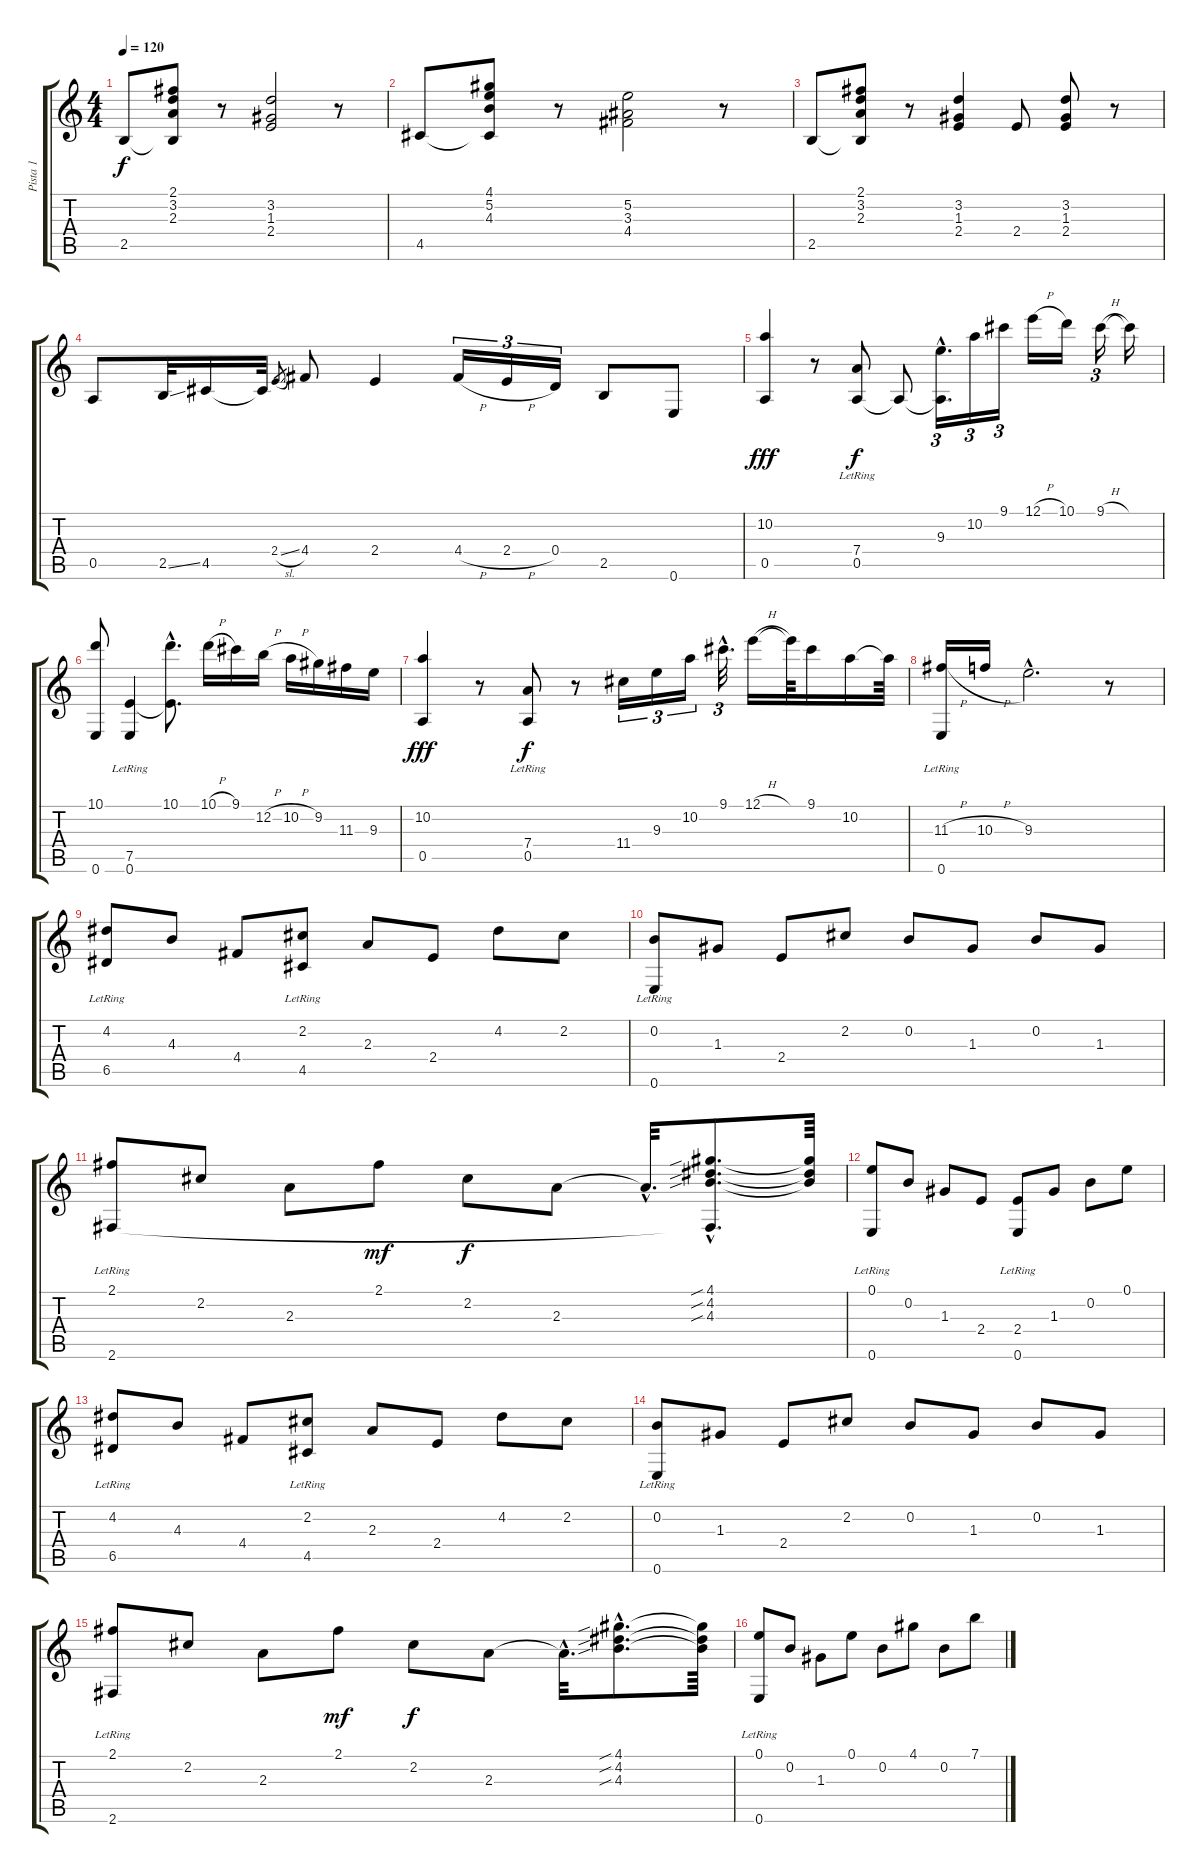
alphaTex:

\track ("Pista 1" "Pista 1") {instrument acousticguitarnylon}
\staff {score tabs}
\tuning (E4 B3 G3 D3 A2 E2) {hide}
\ts (4 4)
\tempo 120
\clef g2
\ks c
2.5.8{dy f} (2.1 3.2 2.3 2.5{t}).8 r.8 (3.2 1.3 2.4).2 r.8 |
4.5.8 (4.1 5.2 4.3 4.5{t}).8 r.8 (5.2 3.3 4.4).2 r.8 |
2.5.8 (2.1 3.2 2.3 2.5{t}).8 r.8 (3.2 1.3 2.4).4 2.4.8 (3.2 1.3 2.4).8 r.8 |
0.5.8 2.5{ss}.32 4.5.16 4.5{t}.32 2.4{sl}.8{gr} 4.4.8 2.4.4 4.4{h}.16{tu (3 2)} 2.4{h}.16{tu (3 2)} 0.4.16{tu (3 2)} 2.5.8 0.6.8 |
(10.2 0.5).4{dy fff} r.8 (7.4 0.5{lr}).8{dy f} 0.5{t}.8 (9.3{hac} 0.5{hac t}).16{d tu (3 2)} 10.2.16{tu (3 2)} 9.1.16{tu (3 2)} 12.1{h}.16 10.1.16 9.1{h}.16{tu (3 2)} 9.1{t}.16 |
(10.1 0.6).8 (7.5{lr} 0.6).4 (10.1{hac} 7.5{hac t}).8{d} 10.1{h}.16 9.1.16 12.2{h}.16 10.2{h}.16 9.2.16 11.3.16 9.3.16 |
(10.2 0.5).4{dy fff} r.8 (7.4{lr} 0.5).8{dy f} r.8 11.4.16{tu (3 2)} 9.3.16{tu (3 2)} 10.2.16{tu (3 2)} 9.1{hac}.32{d tu (3 2)} 12.1{h}.16 12.1{t}.64 9.1.16 10.2.16 10.2{t}.64 |
(11.3{h} 0.6{lr}).16 10.3{h}.16 9.3{hac}.2{d} r.8 |
(4.2 6.5{lr}).8 4.3.8 4.4.8 (2.2 4.5{lr}).8 2.3.8 2.4.8 4.2.8 2.2.8 |
(0.2 0.6{lr}).8 1.3.8 2.4.8 2.2.8 0.2.8 1.3.8 0.2.8 1.3.8 |
(2.1 2.6{lr}).8 2.2.8 2.3.8 2.1.8{dy mf} 2.2.8{dy f} 2.3.8 2.3{hac t}.32{d} (4.1{sib hac} 4.2{sib hac} 4.3{sib hac} 2.6{hac t}).8{d} (4.1{t} 4.2{t} 4.3{t}).64 |
(0.1 0.6{lr}).8 0.2.8 1.3.8 2.4.8 (2.4 0.6{lr}).8 1.3.8 0.2.8 0.1.8 |
(4.2 6.5{lr}).8 4.3.8 4.4.8 (2.2 4.5{lr}).8 2.3.8 2.4.8 4.2.8 2.2.8 |
(0.2 0.6{lr}).8 1.3.8 2.4.8 2.2.8 0.2.8 1.3.8 0.2.8 1.3.8 |
(2.1 2.6{lr}).8 2.2.8 2.3.8 2.1.8{dy mf} 2.2.8{dy f} 2.3.8 2.3{hac t}.32{d} (4.1{sib hac} 4.2{sib hac} 4.3{sib hac}).8{d} (4.1{t} 4.2{t} 4.3{t}).64 |
(0.1 0.6{lr}).8 0.2.8 1.3.8 0.1.8 0.2.8 4.1.8 0.2.8 7.1.8
